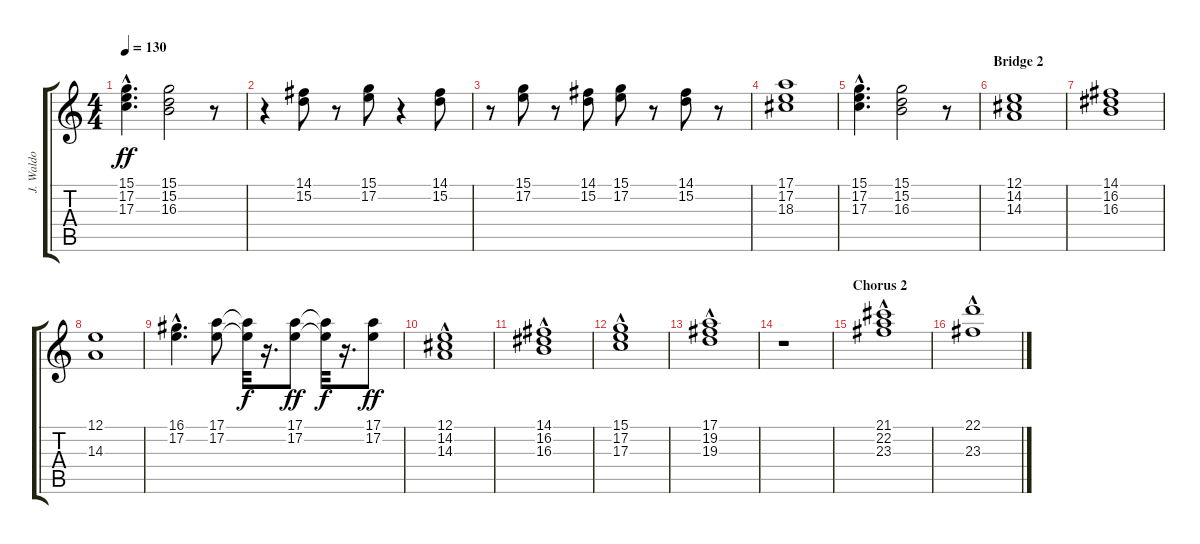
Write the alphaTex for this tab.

\track ("J. Waldo" "J. Waldo") {instrument rockorgan}
\staff {score tabs}
\tuning (E4 B3 G3 D3 A2 E2) {hide}
\ts (4 4)
\tempo 130
\clef g2
\ks c
(15.1{hac} 17.2{hac} 17.3{hac}).4{d dy ff} (15.1 15.2 16.3).2 r.8 |
r.4 (14.1 15.2).8 r.8 (15.1 17.2).8 r.4 (14.1 15.2).8 |
r.8 (15.1 17.2).8 r.8 (14.1 15.2).8 (15.1 17.2).8 r.8 (14.1 15.2).8 r.8 |
(17.1 17.2 18.3).1 |
(15.1{hac} 17.2{hac} 17.3{hac}).4{d} (15.1 15.2 16.3).2 r.8 |
\section ("" "Bridge 2")
(12.1 14.2 14.3).1 |
(14.1 16.2 16.3).1 |
(12.1 14.3).1 |
(16.1{hac} 17.2{hac}).4{d} (17.1 17.2).8 (17.1{t} 17.2{t}).32{dy f} r.16{d} (17.1 17.2).8{dy ff} (17.1{t} 17.2{t}).32{dy f} r.16{d} (17.1 17.2).8{dy ff} |
(12.1{hac} 14.2{hac} 14.3).1 |
(14.1{hac} 16.2{hac} 16.3).1 |
(15.1{hac} 17.2{hac} 17.3).1 |
(17.1 19.2{hac} 19.3{hac}).1 |
r.1 |
\section ("" "Chorus 2")
(21.1 22.2{hac} 23.3{hac}).1 |
(22.1 23.3{hac}).1
